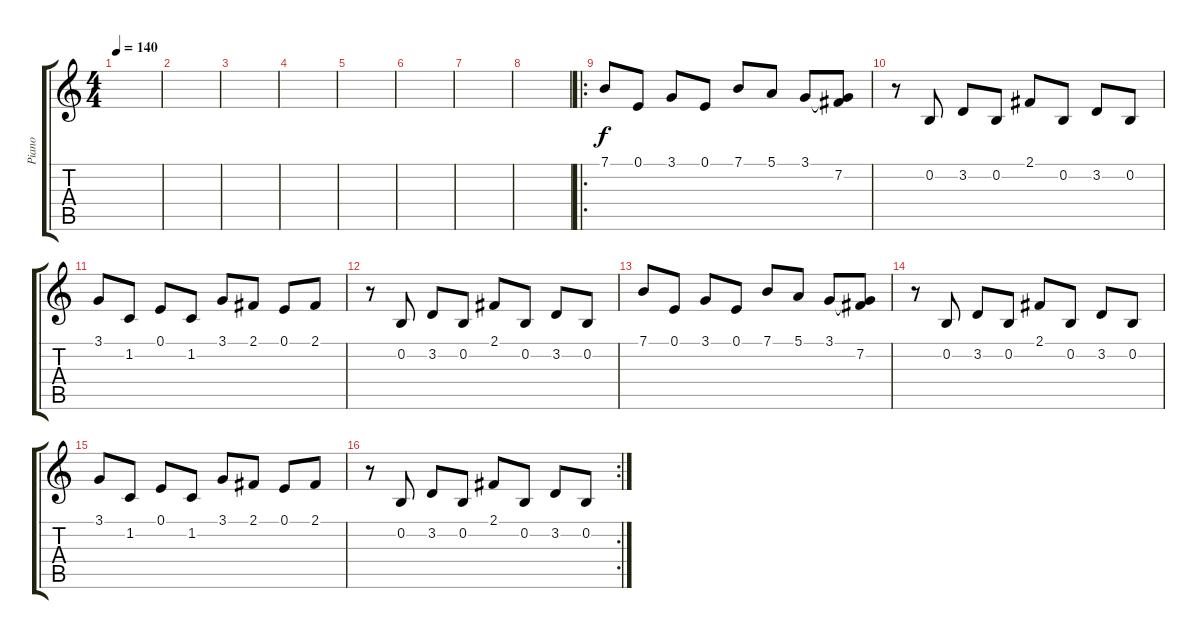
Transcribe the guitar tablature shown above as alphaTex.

\track ("Piano" "Piano") {instrument acousticgrandpiano}
\staff {score tabs}
\tuning (E4 B3 G3 D3 A2 E2) {hide}
\ts (4 4)
\tempo 140
\clef g2
\ks c
|
|
|
|
|
|
|
|
\ro
7.1.8 0.1.8 3.1.8 0.1.8 7.1.8 5.1.8 3.1.8 (3.1{t} 7.2).8 |
r.8 0.2.8 3.2.8 0.2.8 2.1.8 0.2.8 3.2.8 0.2.8 |
3.1.8 1.2.8 0.1.8 1.2.8 3.1.8 2.1.8 0.1.8 2.1.8 |
r.8 0.2.8 3.2.8 0.2.8 2.1.8 0.2.8 3.2.8 0.2.8 |
7.1.8 0.1.8 3.1.8 0.1.8 7.1.8 5.1.8 3.1.8 (3.1{t} 7.2).8 |
r.8 0.2.8 3.2.8 0.2.8 2.1.8 0.2.8 3.2.8 0.2.8 |
3.1.8 1.2.8 0.1.8 1.2.8 3.1.8 2.1.8 0.1.8 2.1.8 |
\rc 2
r.8 0.2.8 3.2.8 0.2.8 2.1.8 0.2.8 3.2.8 0.2.8
